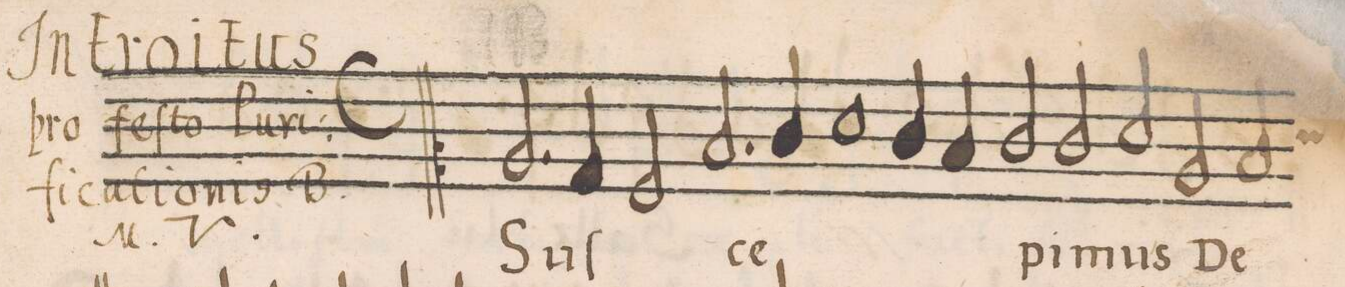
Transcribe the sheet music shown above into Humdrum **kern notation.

**kern	**text
*I"CANTVS	*
*clefC2	*
*k[]	*
*met(C)	*
*M2/1	*
2.c/	Suſ-
4B/	.
2A/	.
2.d/	-ce-
=2-	=2-
4e/	.
1f\	.
4e/	.
4d/	.
=3-	=3-
2e/	.
2e/	-pi-
2f/	-mus
2c/	De-
=4-	=4-
*custos:f	*
2d/	.
*-	*-
